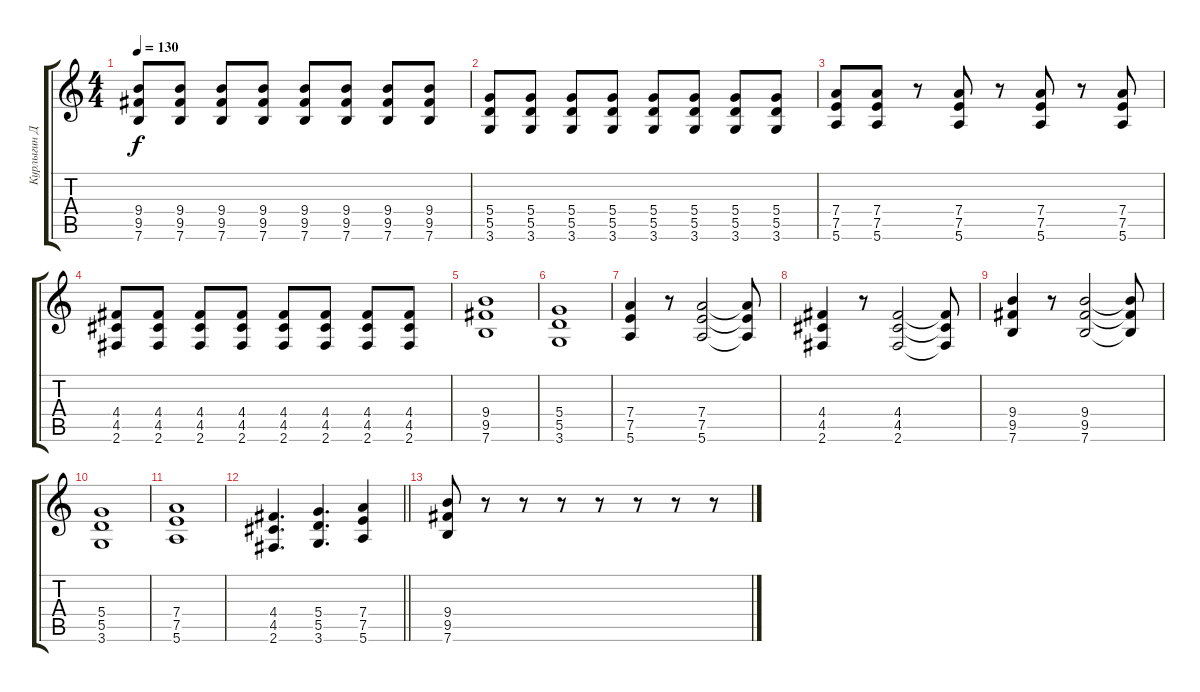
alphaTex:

\track ("Курлыгин Дмитрий" "Курлыгин Д") {instrument distortionguitar}
\staff {score tabs}
\tuning (E4 B3 G3 D3 A2 E2) {hide}
\ts (4 4)
\tempo 130
\clef g2
\ks c
(9.4 9.5 7.6).8{dy f} (9.4 9.5 7.6).8 (9.4 9.5 7.6).8 (9.4 9.5 7.6).8 (9.4 9.5 7.6).8 (9.4 9.5 7.6).8 (9.4 9.5 7.6).8 (9.4 9.5 7.6).8 |
(5.4 5.5 3.6).8 (5.4 5.5 3.6).8 (5.4 5.5 3.6).8 (5.4 5.5 3.6).8 (5.4 5.5 3.6).8 (5.4 5.5 3.6).8 (5.4 5.5 3.6).8 (5.4 5.5 3.6).8 |
(7.4 7.5 5.6).8 (7.4 7.5 5.6).8 r.8 (7.4 7.5 5.6).8 r.8 (7.4 7.5 5.6).8 r.8 (7.4 7.5 5.6).8 |
(4.4 4.5 2.6).8 (4.4 4.5 2.6).8 (4.4 4.5 2.6).8 (4.4 4.5 2.6).8 (4.4 4.5 2.6).8 (4.4 4.5 2.6).8 (4.4 4.5 2.6).8 (4.4 4.5 2.6).8 |
(9.4 9.5 7.6).1 |
(5.4 5.5 3.6).1 |
(7.4 7.5 5.6).4 r.8 (7.4 7.5 5.6).2 (7.4{t} 7.5{t} 5.6{t}).8 |
(4.4 4.5 2.6).4 r.8 (4.4 4.5 2.6).2 (4.4{t} 4.5{t} 2.6{t}).8 |
(9.4 9.5 7.6).4 r.8 (9.4 9.5 7.6).2 (9.4{t} 9.5{t} 7.6{t}).8 |
(5.4 5.5 3.6).1 |
(7.4 7.5 5.6).1 |
\barLineRight lightlight
(4.4 4.5 2.6).4{d} (5.4 5.5 3.6).4{d} (7.4 7.5 5.6).4 |
(9.4 9.5 7.6).8 r.8 r.8 r.8 r.8 r.8 r.8 r.8
